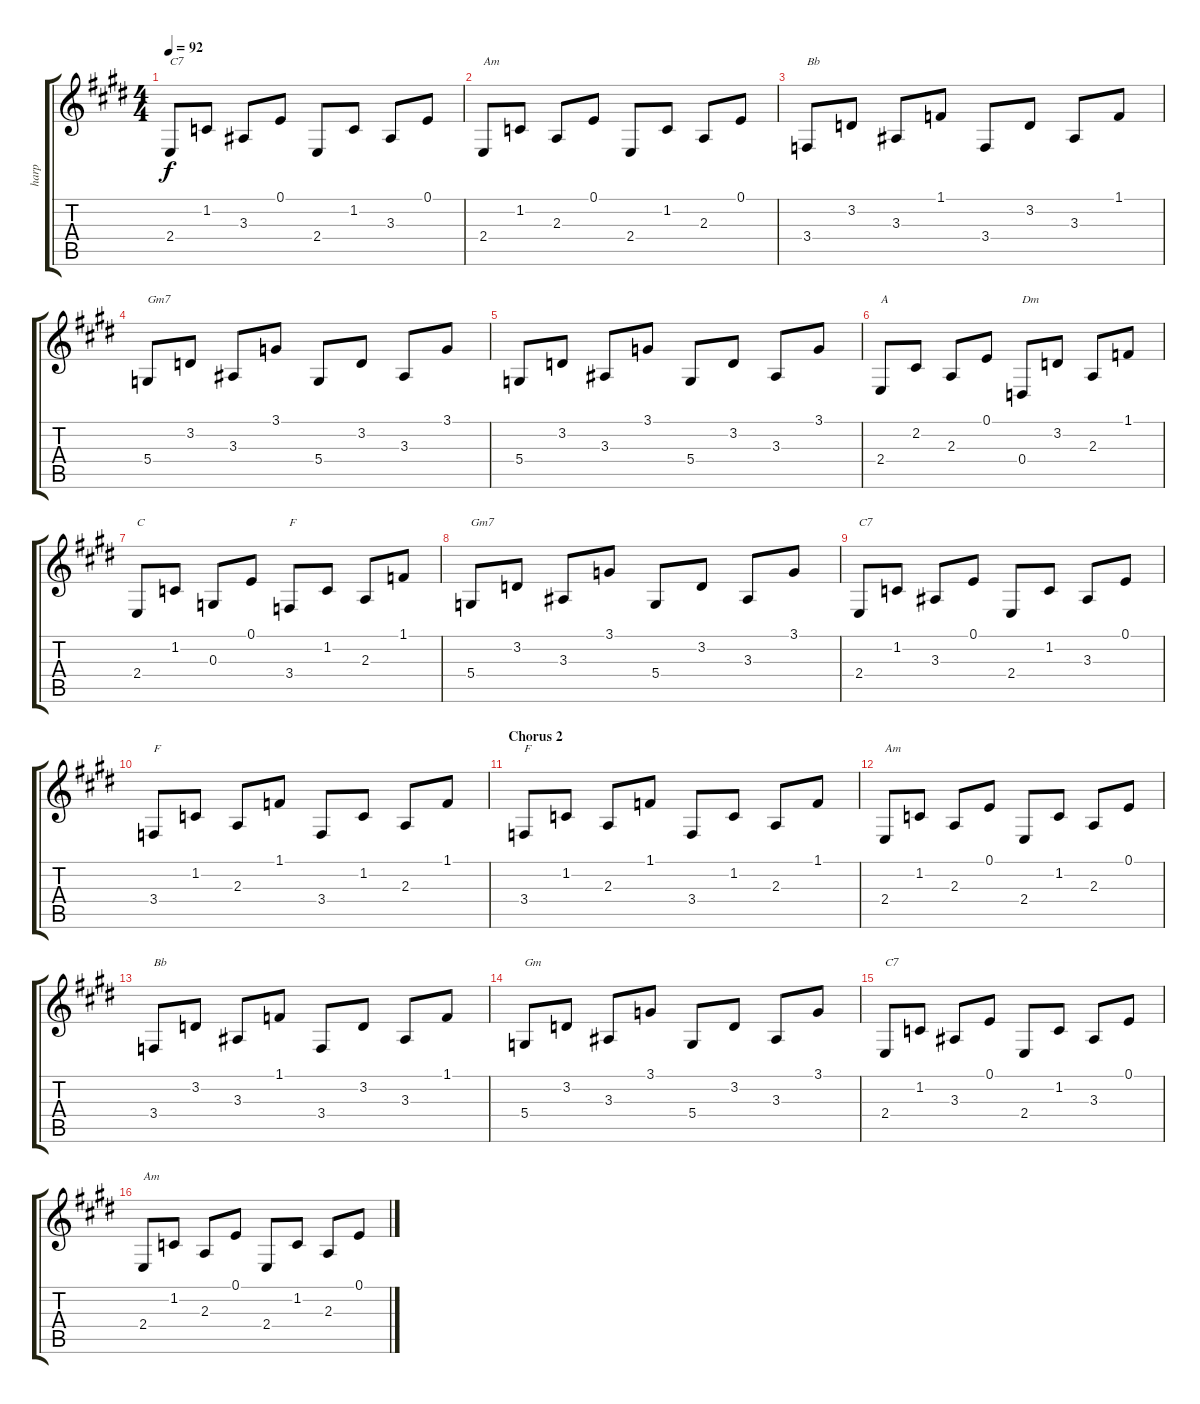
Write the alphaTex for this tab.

\track ("harp" "harp") {instrument orchestralharp}
\staff {score tabs}
\tuning (E4 B3 G3 D3 A2 E2) {hide}
\ts (4 4)
\tempo 92
\clef g2
\ks e
2.4.8{txt "C7" dy f} 1.2.8 3.3.8 0.1.8 2.4.8 1.2.8 3.3.8 0.1.8 |
2.4.8{txt "Am"} 1.2.8 2.3.8 0.1.8 2.4.8 1.2.8 2.3.8 0.1.8 |
3.4.8{txt "Bb"} 3.2.8 3.3.8 1.1.8 3.4.8 3.2.8 3.3.8 1.1.8 |
5.4.8{txt "Gm7"} 3.2.8 3.3.8 3.1.8 5.4.8 3.2.8 3.3.8 3.1.8 |
5.4.8 3.2.8 3.3.8 3.1.8 5.4.8 3.2.8 3.3.8 3.1.8 |
2.4.8{txt "A"} 2.2.8 2.3.8 0.1.8 0.4.8{txt "Dm"} 3.2.8 2.3.8 1.1.8 |
2.4.8{txt "C"} 1.2.8 0.3.8 0.1.8 3.4.8{txt "F"} 1.2.8 2.3.8 1.1.8 |
5.4.8{txt "Gm7"} 3.2.8 3.3.8 3.1.8 5.4.8 3.2.8 3.3.8 3.1.8 |
2.4.8{txt "C7"} 1.2.8 3.3.8 0.1.8 2.4.8 1.2.8 3.3.8 0.1.8 |
3.4.8{txt "F"} 1.2.8 2.3.8 1.1.8 3.4.8 1.2.8 2.3.8 1.1.8 |
\section ("" "Chorus 2")
3.4.8{txt "F"} 1.2.8 2.3.8 1.1.8 3.4.8 1.2.8 2.3.8 1.1.8 |
2.4.8{txt "Am"} 1.2.8 2.3.8 0.1.8 2.4.8 1.2.8 2.3.8 0.1.8 |
3.4.8{txt "Bb"} 3.2.8 3.3.8 1.1.8 3.4.8 3.2.8 3.3.8 1.1.8 |
5.4.8{txt "Gm"} 3.2.8 3.3.8 3.1.8 5.4.8 3.2.8 3.3.8 3.1.8 |
2.4.8{txt "C7"} 1.2.8 3.3.8 0.1.8 2.4.8 1.2.8 3.3.8 0.1.8 |
2.4.8{txt "Am"} 1.2.8 2.3.8 0.1.8 2.4.8 1.2.8 2.3.8 0.1.8
